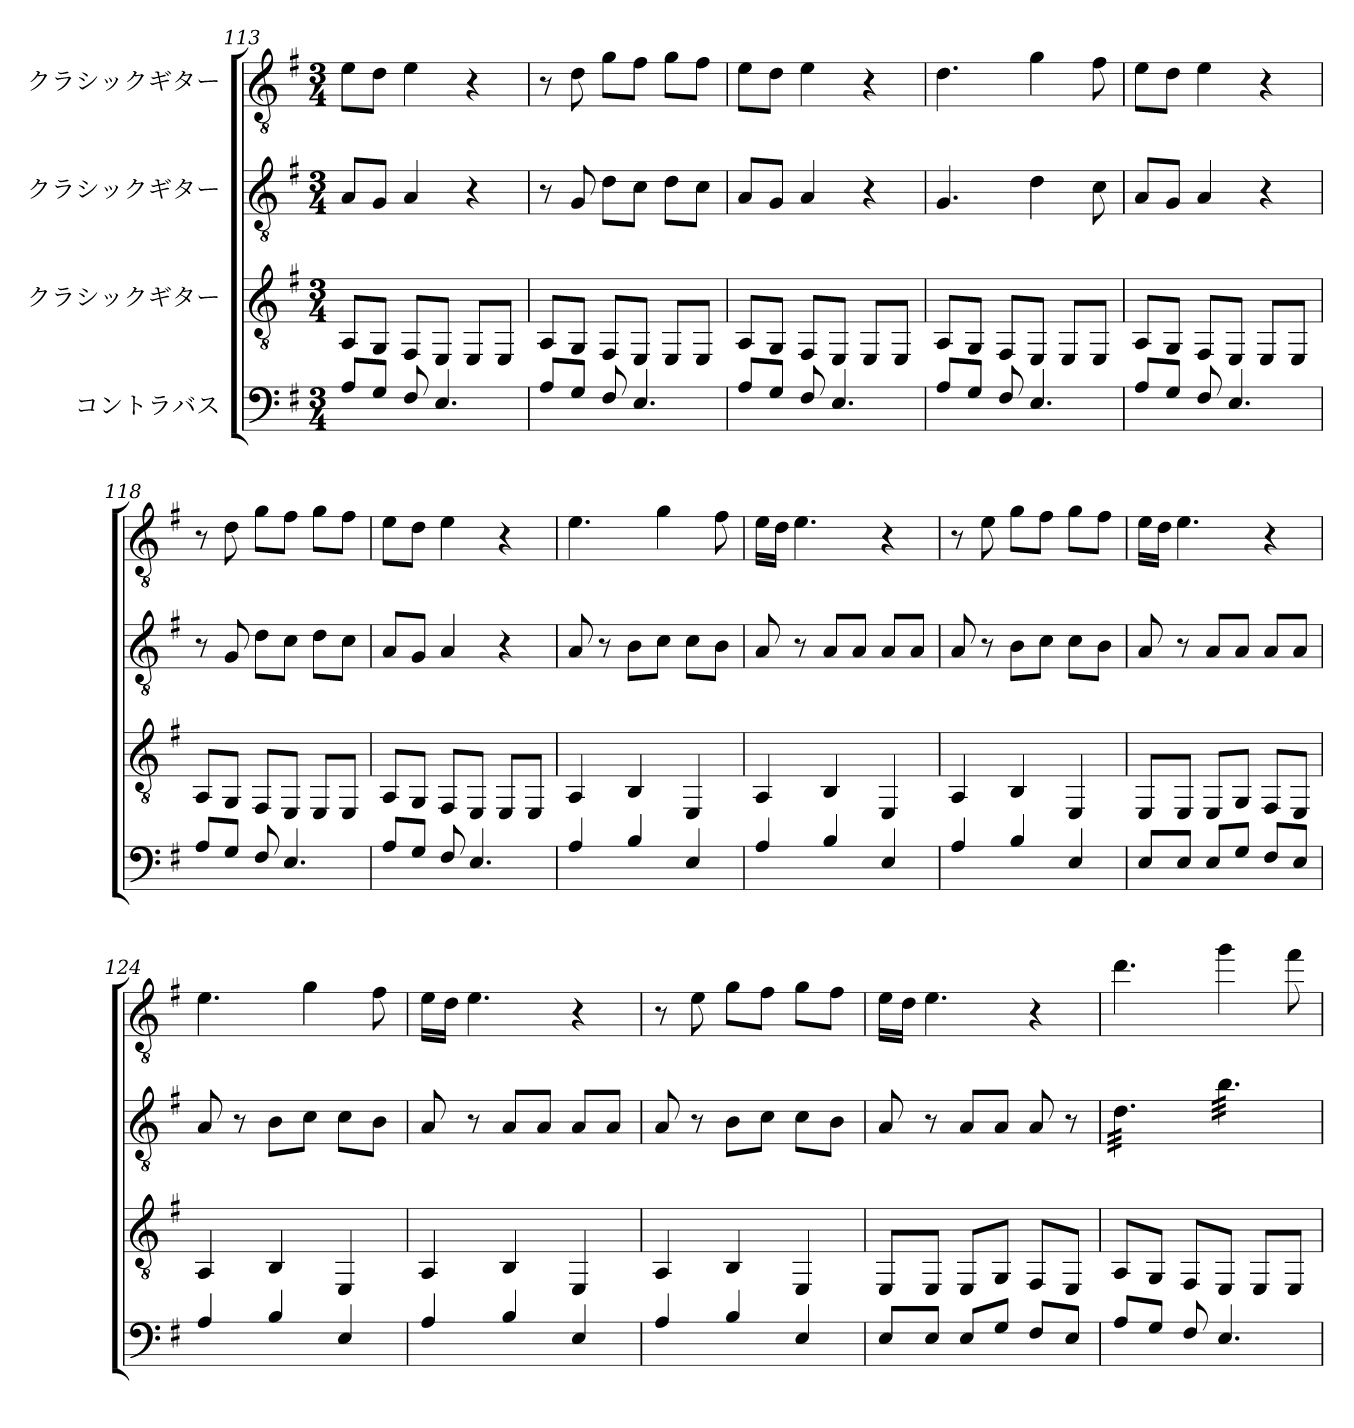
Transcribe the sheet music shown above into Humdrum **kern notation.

**kern	**kern	**kern	**kern
*part4	*part3	*part2	*part1
*staff4	*staff3	*staff2	*staff1
*I"コントラバス	*I"クラシックギター	*I"クラシックギター	*I"クラシックギター
*clefF4	*clefGv2	*clefGv2	*clefGv2
*ITrd7c12	*	*	*
*k[f#]	*k[f#]	*k[f#]	*k[f#]
*M3/4	*M3/4	*M3/4	*M3/4
=113	=113	=113	=113
8AA/L	8AA/L	8A/L	8e\L
8GG/J	8GG/J	8G/J	8d\J
8FF#/	8FF#/L	4A/	4e\
4.EE/	8EE/J	.	.
.	8EE/L	4r	4r
.	8EE/J	.	.
=114	=114	=114	=114
8AA/L	8AA/L	8r	8r
8GG/J	8GG/J	8G/	8d\
8FF#/	8FF#/L	8d\L	8g\L
4.EE/	8EE/J	8c\J	8f#\J
.	8EE/L	8d\L	8g\L
.	8EE/J	8c\J	8f#\J
=115	=115	=115	=115
8AA/L	8AA/L	8A/L	8e\L
8GG/J	8GG/J	8G/J	8d\J
8FF#/	8FF#/L	4A/	4e\
4.EE/	8EE/J	.	.
.	8EE/L	4r	4r
.	8EE/J	.	.
!!LO:LB:g=z
=116	=116	=116	=116
8AA/L	8AA/L	4.G/	4.d\
8GG/J	8GG/J	.	.
8FF#/	8FF#/L	.	.
4.EE/	8EE/J	4d\	4g\
.	8EE/L	.	.
.	8EE/J	8c\	8f#\
=117	=117	=117	=117
8AA/L	8AA/L	8A/L	8e\L
8GG/J	8GG/J	8G/J	8d\J
8FF#/	8FF#/L	4A/	4e\
4.EE/	8EE/J	.	.
.	8EE/L	4r	4r
.	8EE/J	.	.
=118	=118	=118	=118
8AA/L	8AA/L	8r	8r
8GG/J	8GG/J	8G/	8d\
8FF#/	8FF#/L	8d\L	8g\L
4.EE/	8EE/J	8c\J	8f#\J
.	8EE/L	8d\L	8g\L
.	8EE/J	8c\J	8f#\J
=119	=119	=119	=119
8AA/L	8AA/L	8A/L	8e\L
8GG/J	8GG/J	8G/J	8d\J
8FF#/	8FF#/L	4A/	4e\
4.EE/	8EE/J	.	.
.	8EE/L	4r	4r
.	8EE/J	.	.
=120	=120	=120	=120
4AA/	4AA/	8A/	4.e\
.	.	8r	.
4BB/	4BB/	8B\L	.
.	.	8c\J	4g\
4EE/	4EE/	8c\L	.
.	.	8B\J	8f#\
!!LO:LB:g=z
=121	=121	=121	=121
4AA/	4AA/	8A/	16e\LL
.	.	.	16d\JJ
.	.	8r	4.e\
4BB/	4BB/	8A/L	.
.	.	8A/J	.
4EE/	4EE/	8A/L	4r
.	.	8A/J	.
=122	=122	=122	=122
4AA/	4AA/	8A/	8r
.	.	8r	8e\
4BB/	4BB/	8B\L	8g\L
.	.	8c\J	8f#\J
4EE/	4EE/	8c\L	8g\L
.	.	8B\J	8f#\J
=123	=123	=123	=123
8EE/L	8EE/L	8A/	16e\LL
.	.	.	16d\JJ
8EE/J	8EE/J	8r	4.e\
8EE/L	8EE/L	8A/L	.
8GG/J	8GG/J	8A/J	.
8FF#/L	8FF#/L	8A/L	4r
8EE/J	8EE/J	8A/J	.
=124	=124	=124	=124
4AA/	4AA/	8A/	4.e\
.	.	8r	.
4BB/	4BB/	8B\L	.
.	.	8c\J	4g\
4EE/	4EE/	8c\L	.
.	.	8B\J	8f#\
=125	=125	=125	=125
4AA/	4AA/	8A/	16e\LL
.	.	.	16d\JJ
.	.	8r	4.e\
4BB/	4BB/	8A/L	.
.	.	8A/J	.
4EE/	4EE/	8A/L	4r
.	.	8A/J	.
!!LO:PB:g=z
=126	=126	=126	=126
4AA/	4AA/	8A/	8r
.	.	8r	8e\
4BB/	4BB/	8B\L	8g\L
.	.	8c\J	8f#\J
4EE/	4EE/	8c\L	8g\L
.	.	8B\J	8f#\J
=127	=127	=127	=127
8EE/L	8EE/L	8A/	16e\LL
.	.	.	16d\JJ
8EE/J	8EE/J	8r	4.e\
8EE/L	8EE/L	8A/L	.
8GG/J	8GG/J	8A/J	.
8FF#/L	8FF#/L	8A/	4r
8EE/J	8EE/J	8r	.
=128	=128	=128	=128
*	*	*tremolo	*
8AA/L	8AA/L	32d\LLL	4.dd\
.	.	32d\	.
.	.	32d\	.
.	.	32d\	.
8GG/J	8GG/J	32d\	.
.	.	32d\	.
.	.	32d\	.
.	.	32d\	.
8FF#/	8FF#/L	32d\	.
.	.	32d\	.
.	.	32d\	.
.	.	32d\JJJ	.
4.EE/	8EE/J	32b\LLL	4gg\
.	.	32b\	.
.	.	32b\	.
.	.	32b\	.
.	8EE/L	32b\	.
.	.	32b\	.
.	.	32b\	.
.	.	32b\	.
.	8EE/J	32b\	8ff#\
.	.	32b\	.
.	.	32b\	.
.	.	32b\JJJ	.
*	*	*Xtremolo	*
=	=	=	=
*-	*-	*-	*-
